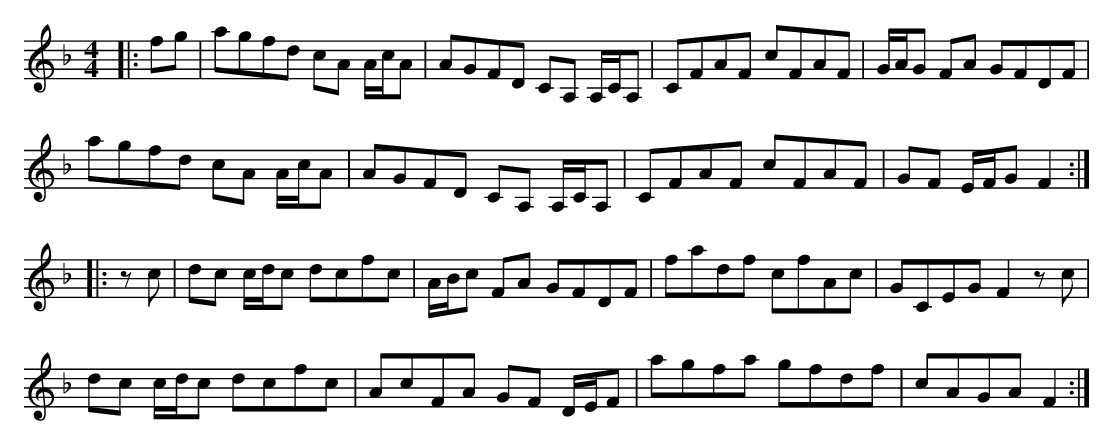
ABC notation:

X:1
M:4/4
K:F
|:fg|agfd cA A/c/A|AGFD CA, A,/C/A,|CFAF cFAF|G/A/G FA GFDF|
agfd cA A/c/A|AGFD CA, A,/C/A,|CFAF cFAF|GF E/F/G F2:|
|:z c|dc c/d/c dcfc|A/B/c FA GFDF|fadf cfAc|GCEG F2 z c|
dc c/d/c dcfc|AcFA GF D/E/F|agfa gfdf|cAGA F2:|
